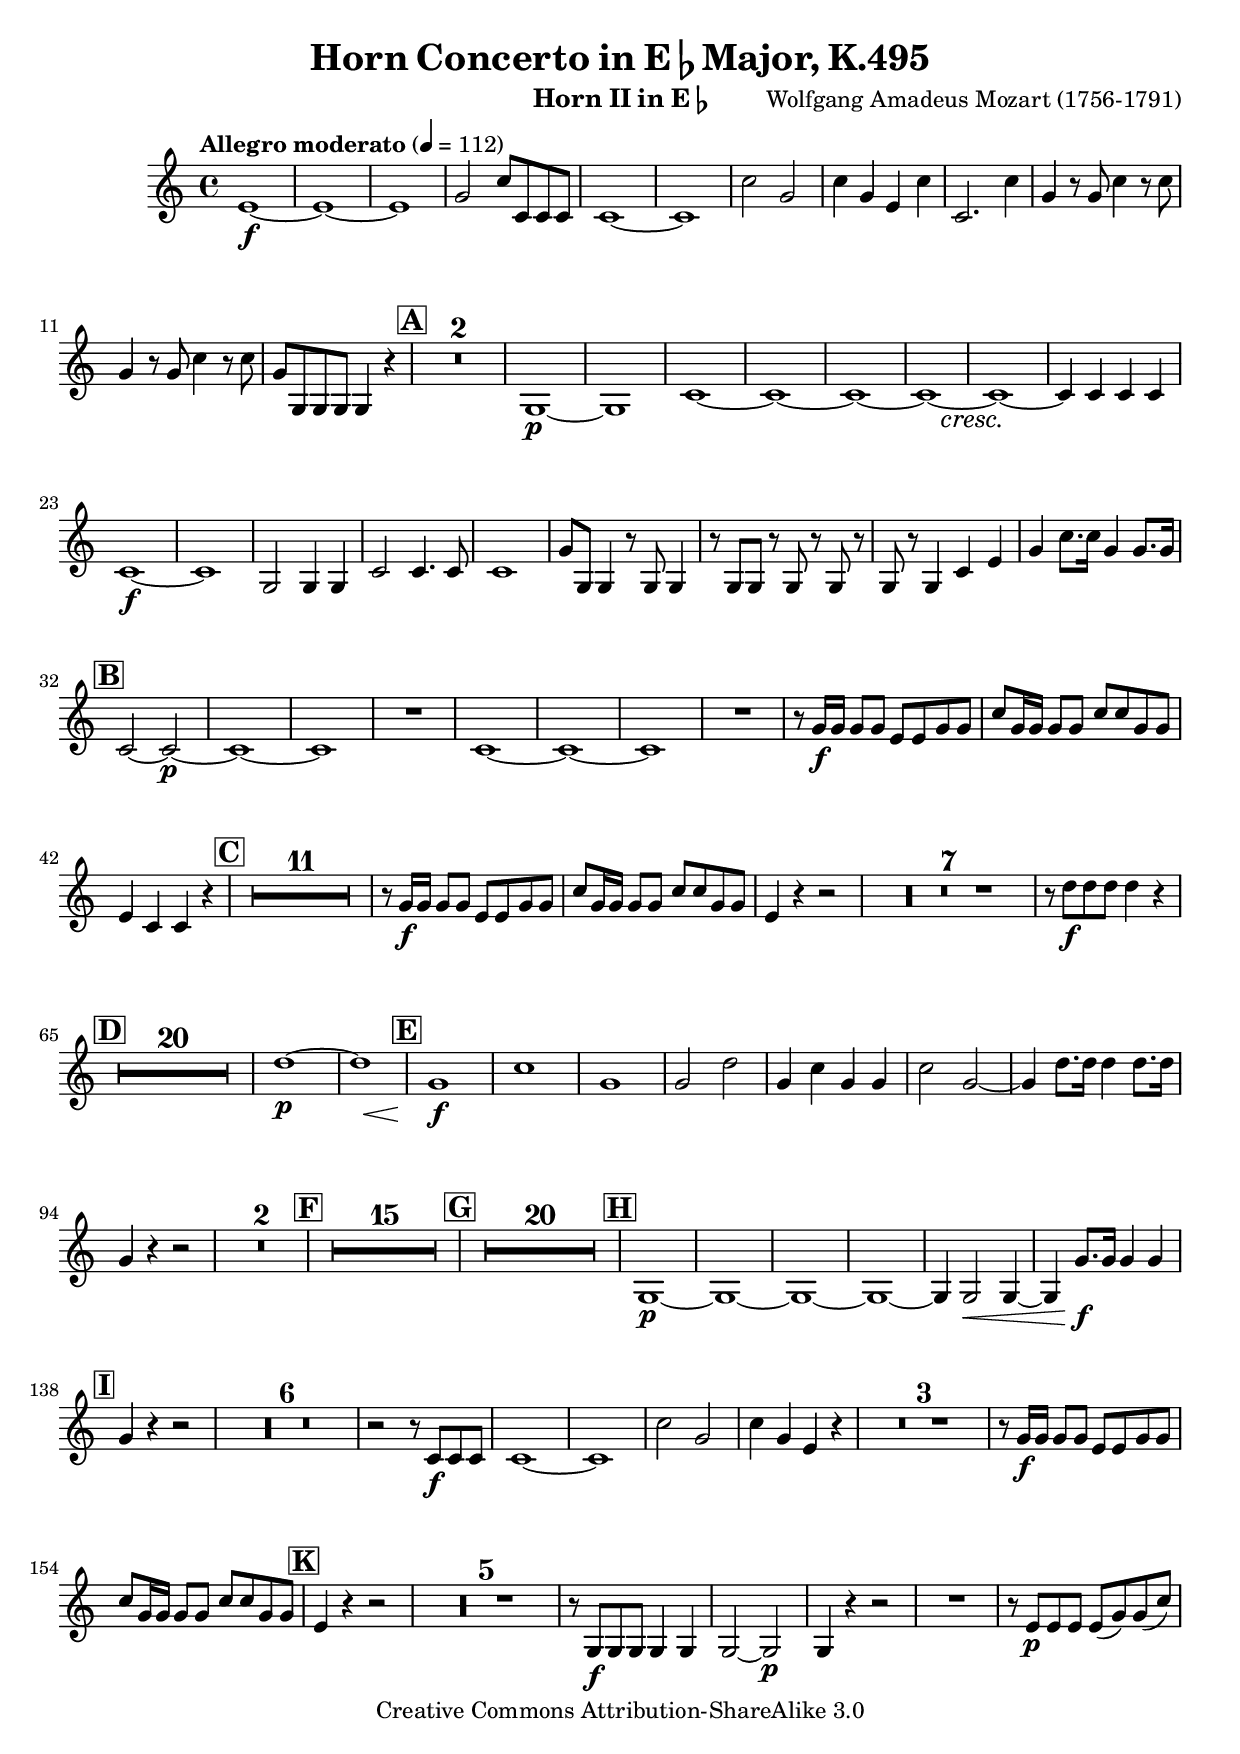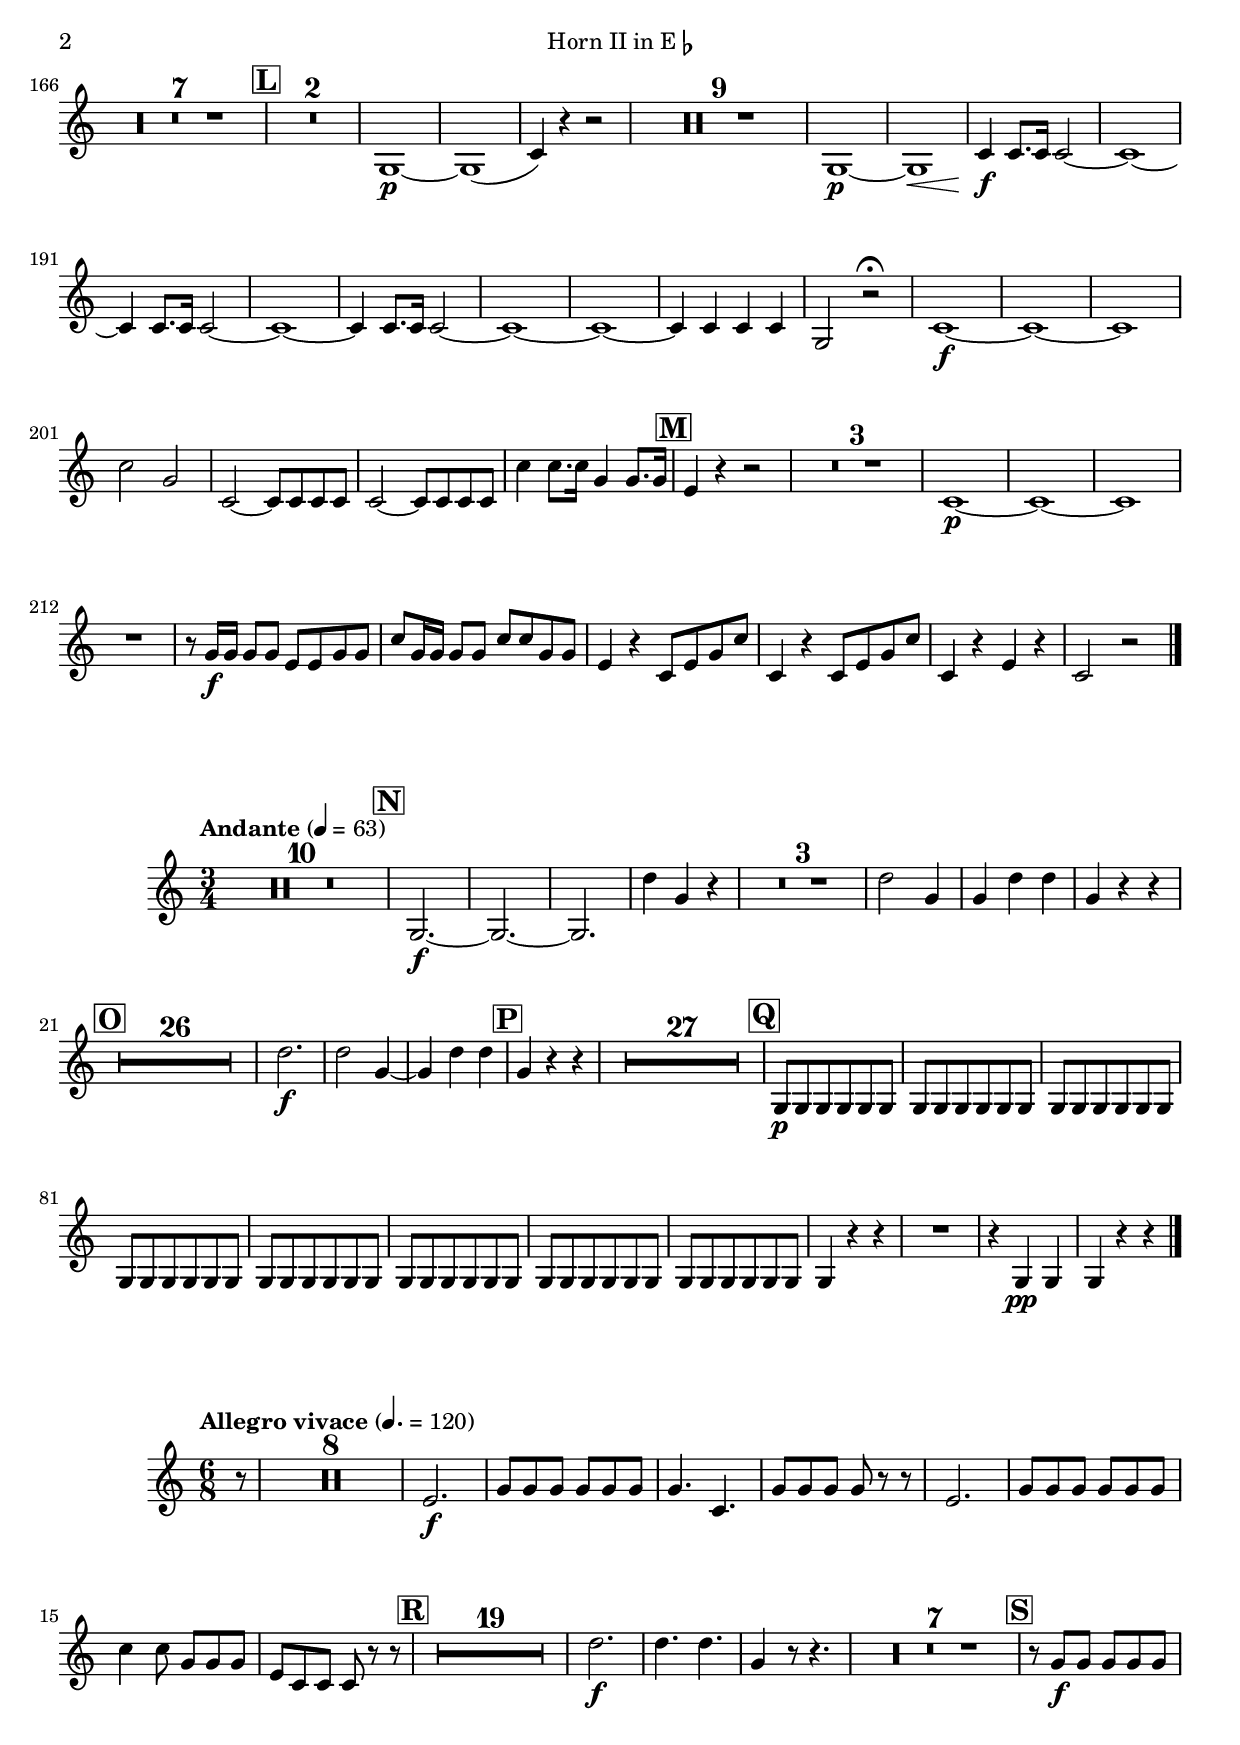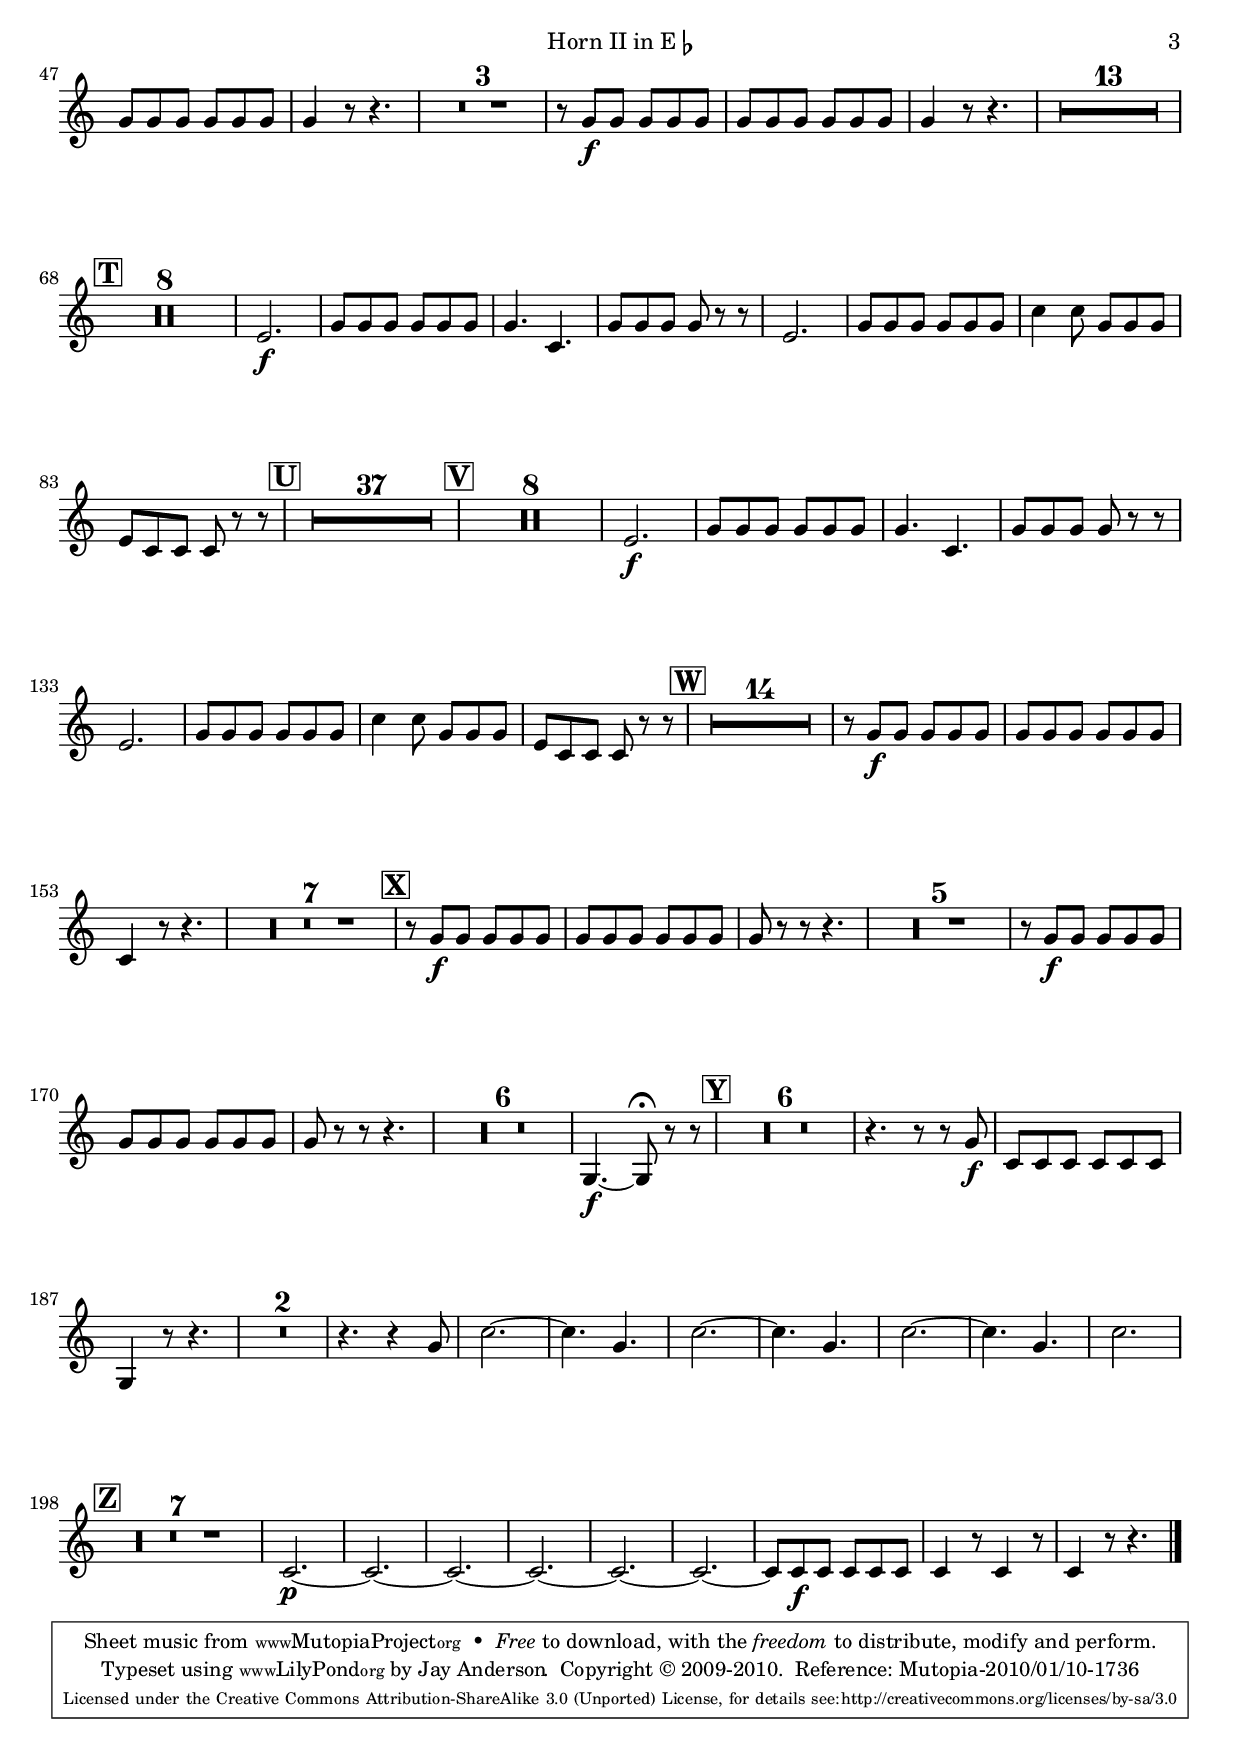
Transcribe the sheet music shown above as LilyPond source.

\version "2.13.33"

\include "defs.ily"
\version "2.13.33"

hornTwoMvtI = \relative c'
{
  \transposition ees
  e1~\f |
  e~ |
  e |
  g2 c8 c, c c |
  c1~ |
  c |
  c'2 g |
  c4 g e c' |
  c,2. c'4 |
  g4 r8 g c4 r8 c |
  g4 r8 g c4 r8 c |
  g8 g, g g g4 r |

  %A
  R1*2 |
  g1~\p |
  g |
  c1~ |
  c~ |
  c~ |
  << c~ {s2 s\justCresc} >> |
  c1~ |
  c4 c c c |
  c1~\f |
  c |
  g2 g4 g |
  c2 c4. c8 |
  c1 |
  g'8 g, g4 r8 g g4 |
  r8 g g r g r g r |
  g r g4 c e |
  g c8. c16 g4 g8. g16 |

  %B
  c,2~ c~\p |
  c1~ |
  c |
  R1 |
  c1~ |
  c~ |
  c |
  R1 |
  r8 g'16\f g g8 g e e g g |
  c g16 g g8 g c c g g |
  e4 c c r |

  %C
  R1*11 |
  r8 g'16\f g g8 g e e g g |
  c g16 g g8 g c c g g |
  e4 r r2 |
  R1*7 |
  r8 d'8\f d d d4 r |

  %D
  R1*20 |
  d1~\p |
  << d {s4 s2.\<} >> |

  %E
  g,1\f |
  c |
  g |
  g2 d' |
  g,4 c g g |
  c2 g~ |
  g4 d'8. d16 d4 d8. d16 |
  g,4 r r2 |
  R1*2 |

  %F
  R1*15 |

  %G
  R1*20 |

  %H
  g,1~\p |
  g~ |
  g~ |
  g~ |
  g4 g2\< g4~ |
  g g'8.\f g16 g4 g |

  %I
  g4 r r2 |
  R1*6 |
  r2 r8 c,\f c c |
  c1~ |
  c |
  c'2 g |
  c4 g e r |
  R1*3 |
  r8 g16\f g g8 g e e g g |
  c g16 g g8 g c c g g |

  %K
  e4 r r2 |
  R1*5 |
  r8 g,\f g g g4 g |
  g2~ g\p |
  g4 r r2 |
  R1 |
  r8 e'\p e e e( g) g( c) |
  R1*7 |

  %L
  R1*2 |
  g,1~\p |
  g( |
  c4) r r2 |
  R1*9 |
  g1~\p |
  g\< |
  c4\f c8. c16 c2~ |
  c1~ |
  c4 c8. c16 c2~ |
  c1~ |
  c4 c8. c16 c2~ |
  c1~ |
  c1~ |
  c4 c c c |
  g2 r\fermata |
  c1~\f |
  c~ |
  c |
  c'2 g |
  c,2~ c8 c c c |
  c2~ c8 c c c |
  c'4 c8. c16 g4 g8. g16 |

  %M
  e4 r r2 |
  R1*3 |
  c1~\p |
  c~ |
  c |
  R1 |
  r8 g'16\f g g8 g e e g g |
  c g16 g g8 g c c g g |
  e4 r c8 e g c |
  c,4 r c8 e g c |
  c,4 r e r |
  c2 r |
}

hornTwoMvtII = \relative c'
{
  \transposition ees
  R2.*10 |

  %N
  g2.~\f |
  g~ |
  g |
  d''4 g, r |
  R2.*3 |
  d'2 g,4 |
  g4 d' d |
  g, r r |

  %O
  R2.*26 |
  d'2.\f |
  d2 g,4~ |
  g d' d |

  %P
  g, r r |
  R2.*27 |

  %Q
  g,8\p g g g g g |
  \repeat unfold 7 {g g g g g g |}
  g4 r r |
  R2. |
  r4 g\pp g |
  g r r |
}

hornTwoMvtIIITutti = \relative c'
{
  e2.\f |
  g8 g g g g g |
  g4. c, |
  g'8 g g g r r |
  e2. |
  g8 g g g g g |
  c4 c8 g g g |
  e c c c r r |
}

hornTwoMvtIII = \relative c''
{
  \transposition ees
  r8 |
  R2.*8 |
  \hornTwoMvtIIITutti

  %R
  R2.*19 |
  d2.\f |
  d4. d |
  g,4 r8 r4. |
  R2.*7 |

  %S
  r8 g\f g g g g |
  g g g g g g |
  g4 r8 r4. |
  R2.*3 |
  r8 g\f g g g g |
  g g g g g g |
  g4 r8 r4. |
  R2.*13 |

  %T
  R2.*8 |
  \hornTwoMvtIIITutti

  %U
  R2.*37 |

  %V
  R2.*8 |
  \hornTwoMvtIIITutti

  %W
  R2.*14 |
  r8 g\f g g g g |
  g g g g g g |
  c,4 r8 r4. |
  R2.*7 |

  %X
  r8 g'\f g g g g |
  g g g g g g |
  g8 r r r4. |
  R2.*5 |
  r8 g\f g g g g |
  g g g g g g |
  g8 r r r4. |
  R2.*6 |
  g,4.~\f g8\fermata r r |

  %Y
  R2.*6 |
  r4. r8 r g'\f |
  c, c c c c c |
  g4 r8 r4. |
  R2.*2 |
  r4. r4 g'8 |
  \repeat unfold 3 {c2.~ | c4. g |}
  c2. |

  %Z
  R2.*7 |
  c,2.~\p |
  \repeat unfold 5 {c~ |}
  c8 c\f c c c c |
  c4 r8 c4 r8 |
  c4 r8 r4. |
}


instrument = \markup {Horn II in E\flat}

mvtI = \hornTwoMvtI
mvtII = \hornTwoMvtII
mvtIII = \hornTwoMvtIII

\version "2.13.33"

\book
{
  \include "header.ily"
  \score
  {
    \new Staff { << \mvtI \outlineMvtI >> }
  }
  \score
  {
    \new Staff { << \mvtII \outlineMvtII >> }
  }
  \score
  {
    \new Staff { << \mvtIII \outlineMvtIII >> }
  }
}



